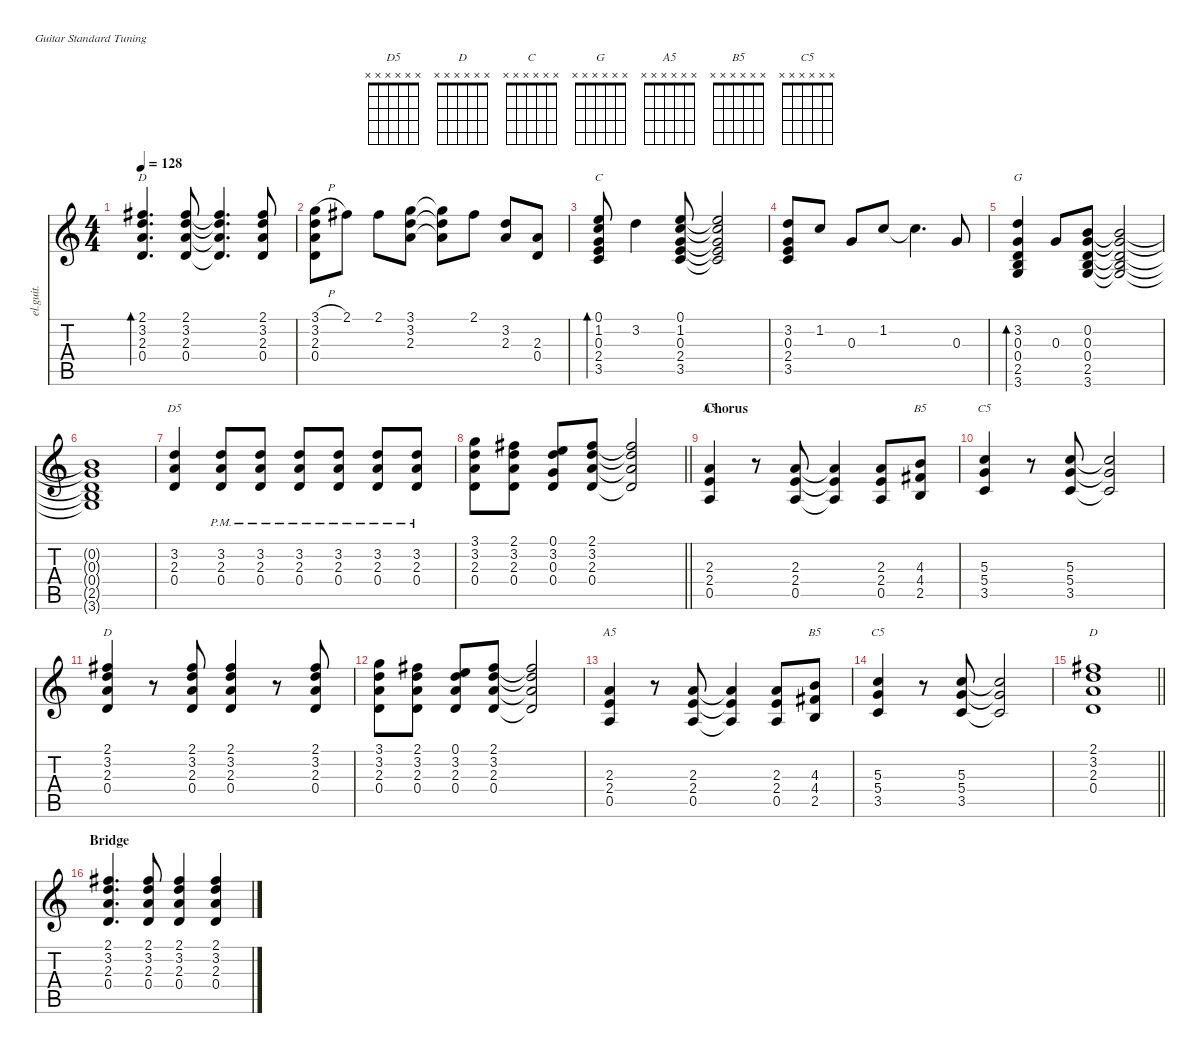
\defaultSystemsLayout 4
\hideDynamics
\bracketExtendMode nobrackets
\otherSystemsTrackNameOrientation horizontal
\track ("Guitar2(Izzy)" "el.guit.") {instrument electricguitarclean}
\staff {score tabs}
\tuning (E4 B3 G3 D3 A2 E2)
\chord ("D5" x x x x x x)
\chord ("D" x x x x x x)
\chord ("C" x x x x x x)
\chord ("G" x x x x x x)
\chord ("A5" x x x x x x)
\chord ("B5" x x x x x x)
\chord ("C5" x x x x x x)
\ts (4 4)
\tempo 128
\clef g2
\ks c
(2.1{acc #} 3.2 2.3 0.4).4{d bd 60 ch "D" dy f} (2.1{acc #} 3.2 2.3 0.4).8 (2.1{t acc #} 3.2{t} 2.3{t} 0.4{t}).4{d} (2.1{acc #} 3.2 2.3 0.4).8 |
(3.1{h} 3.2 2.3 0.4).8 2.1{acc #}.8 2.1{acc #}.8 (3.1 3.2 2.3).8 (3.1{t} 3.2{t} 2.3{t}).8 2.1{acc #}.8 (3.2 2.3).8 (2.3 0.4).8 |
(0.1 1.2 0.3 2.4 3.5).8{bd 60 ch "C"} 3.2.4 (0.1 1.2 0.3 2.4 3.5).8 (0.1{t} 1.2{t} 0.3{t} 2.4{t} 3.5{t}).2 |
(3.2 0.3 2.4 3.5).8 1.2.8 0.3.8 1.2.8 1.2{t}.4{d} 0.3.8 |
(3.2 0.3 0.4 2.5 3.6).4{bd 60 ch "G"} 0.3.8 (0.2 0.3 0.4 2.5 3.6).8 (0.2{t} 0.3{t} 0.4{t} 2.5{t} 3.6{t}).2 |
(0.2{t} 0.3{t} 0.4{t} 2.5{t} 3.6{t}).1 |
(3.2 2.3 0.4).4{ch "D5"} (3.2{pm} 2.3{pm} 0.4{pm}).8 (3.2{pm} 2.3{pm} 0.4{pm}).8 (3.2{pm} 2.3{pm} 0.4{pm}).8 (3.2{pm} 2.3{pm} 0.4{pm}).8 (3.2{pm} 2.3{pm} 0.4{pm}).8 (3.2{pm} 2.3{pm} 0.4{pm}).8 |
\barLineRight lightlight
(3.1 3.2 2.3 0.4).8 (2.1{acc #} 3.2 2.3 0.4).8 (0.1 3.2 0.3 0.4).8 (2.1{acc #} 3.2 2.3 0.4).8 (2.1{t acc #} 3.2{t} 2.3{t} 0.4{t}).2 |
\section ("" "Chorus")
(2.3 2.4 0.5).4{ch "A5"} r.8 (2.3 2.4 0.5).8 (2.3{t} 2.4{t} 0.5{t}).4 (2.3 2.4 0.5).8 (4.3 4.4{acc #} 2.5).8{ch "B5"} |
(5.3 5.4 3.5).4{ch "C5"} r.8 (5.3 5.4 3.5).8 (5.3{t} 5.4{t} 3.5{t}).2 |
(2.1{acc #} 3.2 2.3 0.4).4{ch "D"} r.8 (2.1{acc #} 3.2 2.3 0.4).8 (2.1{acc #} 3.2 2.3 0.4).4 r.8 (2.1{acc #} 3.2 2.3 0.4).8 |
(3.1 3.2 2.3 0.4).8 (2.1{acc #} 3.2 2.3 0.4).8 (0.1 3.2 2.3 0.4).8 (2.1{acc #} 3.2 2.3 0.4).8 (2.1{t acc #} 3.2{t} 2.3{t} 0.4{t}).2 |
(2.3 2.4 0.5).4{ch "A5"} r.8 (2.3 2.4 0.5).8 (2.3{t} 2.4{t} 0.5{t}).4 (2.3 2.4 0.5).8 (4.3 4.4{acc #} 2.5).8{ch "B5"} |
(5.3 5.4 3.5).4{ch "C5"} r.8 (5.3 5.4 3.5).8 (5.3{t} 5.4{t} 3.5{t}).2 |
\barLineRight lightlight
(2.1{acc #} 3.2 2.3 0.4).1{ch "D"} |
\section ("" "Bridge")
(2.1{acc #} 3.2 2.3 0.4).4{d} (2.1{acc #} 3.2 2.3 0.4).8 (2.1{acc #} 3.2 2.3 0.4).4 (2.1{acc #} 3.2 2.3 0.4).4
